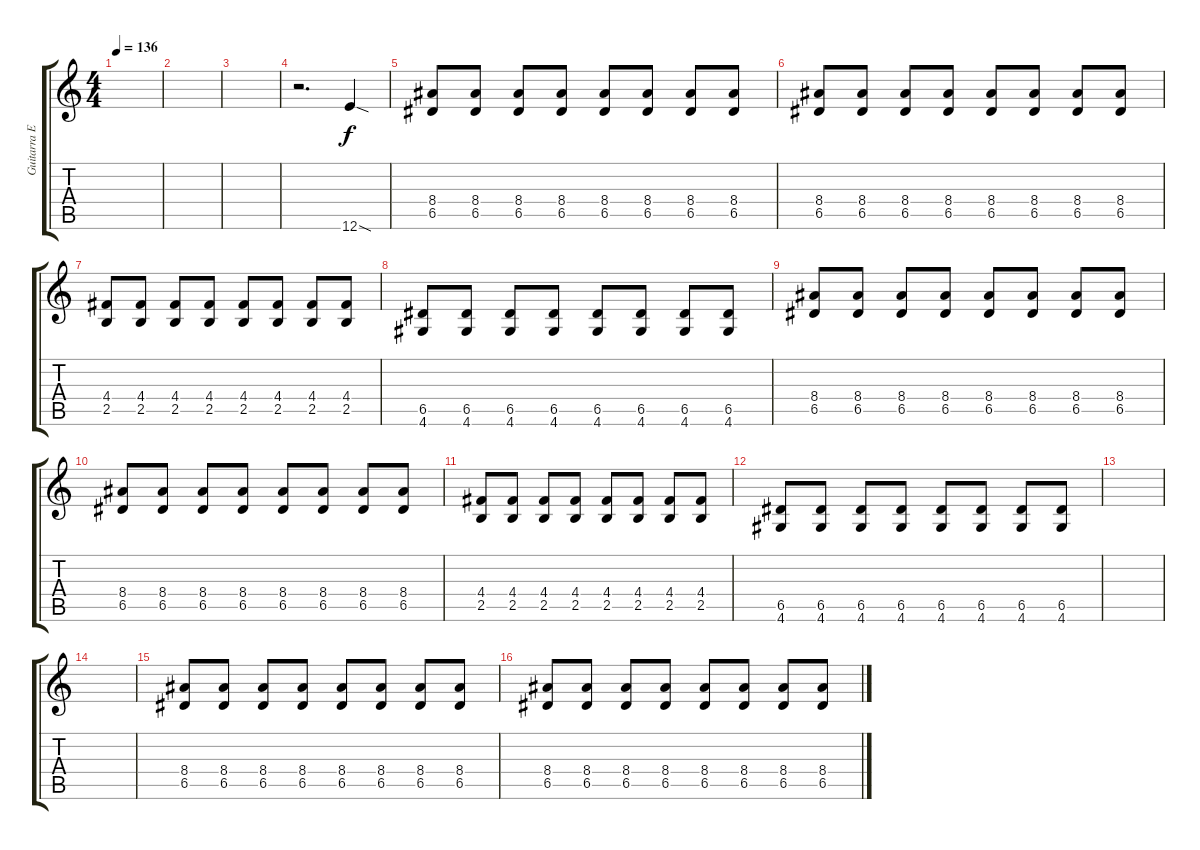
\track ("Guitarra Electrica Ritmica" "Guitarra E") {instrument distortionguitar}
\staff {score tabs}
\tuning (E4 B3 G3 D3 A2 E2) {hide}
\ts (4 4)
\tempo 136
\clef g2
\ks c
|
|
|
r.2{d} 12.6{sod}.4 |
(8.4 6.5).8 (8.4 6.5).8 (8.4 6.5).8 (8.4 6.5).8 (8.4 6.5).8 (8.4 6.5).8 (8.4 6.5).8 (8.4 6.5).8 |
(8.4 6.5).8 (8.4 6.5).8 (8.4 6.5).8 (8.4 6.5).8 (8.4 6.5).8 (8.4 6.5).8 (8.4 6.5).8 (8.4 6.5).8 |
(4.4 2.5).8 (4.4 2.5).8 (4.4 2.5).8 (4.4 2.5).8 (4.4 2.5).8 (4.4 2.5).8 (4.4 2.5).8 (4.4 2.5).8 |
(6.5 4.6).8 (6.5 4.6).8 (6.5 4.6).8 (6.5 4.6).8 (6.5 4.6).8 (6.5 4.6).8 (6.5 4.6).8 (6.5 4.6).8 |
(8.4 6.5).8 (8.4 6.5).8 (8.4 6.5).8 (8.4 6.5).8 (8.4 6.5).8 (8.4 6.5).8 (8.4 6.5).8 (8.4 6.5).8 |
(8.4 6.5).8 (8.4 6.5).8 (8.4 6.5).8 (8.4 6.5).8 (8.4 6.5).8 (8.4 6.5).8 (8.4 6.5).8 (8.4 6.5).8 |
(4.4 2.5).8 (4.4 2.5).8 (4.4 2.5).8 (4.4 2.5).8 (4.4 2.5).8 (4.4 2.5).8 (4.4 2.5).8 (4.4 2.5).8 |
(6.5 4.6).8 (6.5 4.6).8 (6.5 4.6).8 (6.5 4.6).8 (6.5 4.6).8 (6.5 4.6).8 (6.5 4.6).8 (6.5 4.6).8 |
|
|
(8.4 6.5).8 (8.4 6.5).8 (8.4 6.5).8 (8.4 6.5).8 (8.4 6.5).8 (8.4 6.5).8 (8.4 6.5).8 (8.4 6.5).8 |
(8.4 6.5).8 (8.4 6.5).8 (8.4 6.5).8 (8.4 6.5).8 (8.4 6.5).8 (8.4 6.5).8 (8.4 6.5).8 (8.4 6.5).8
